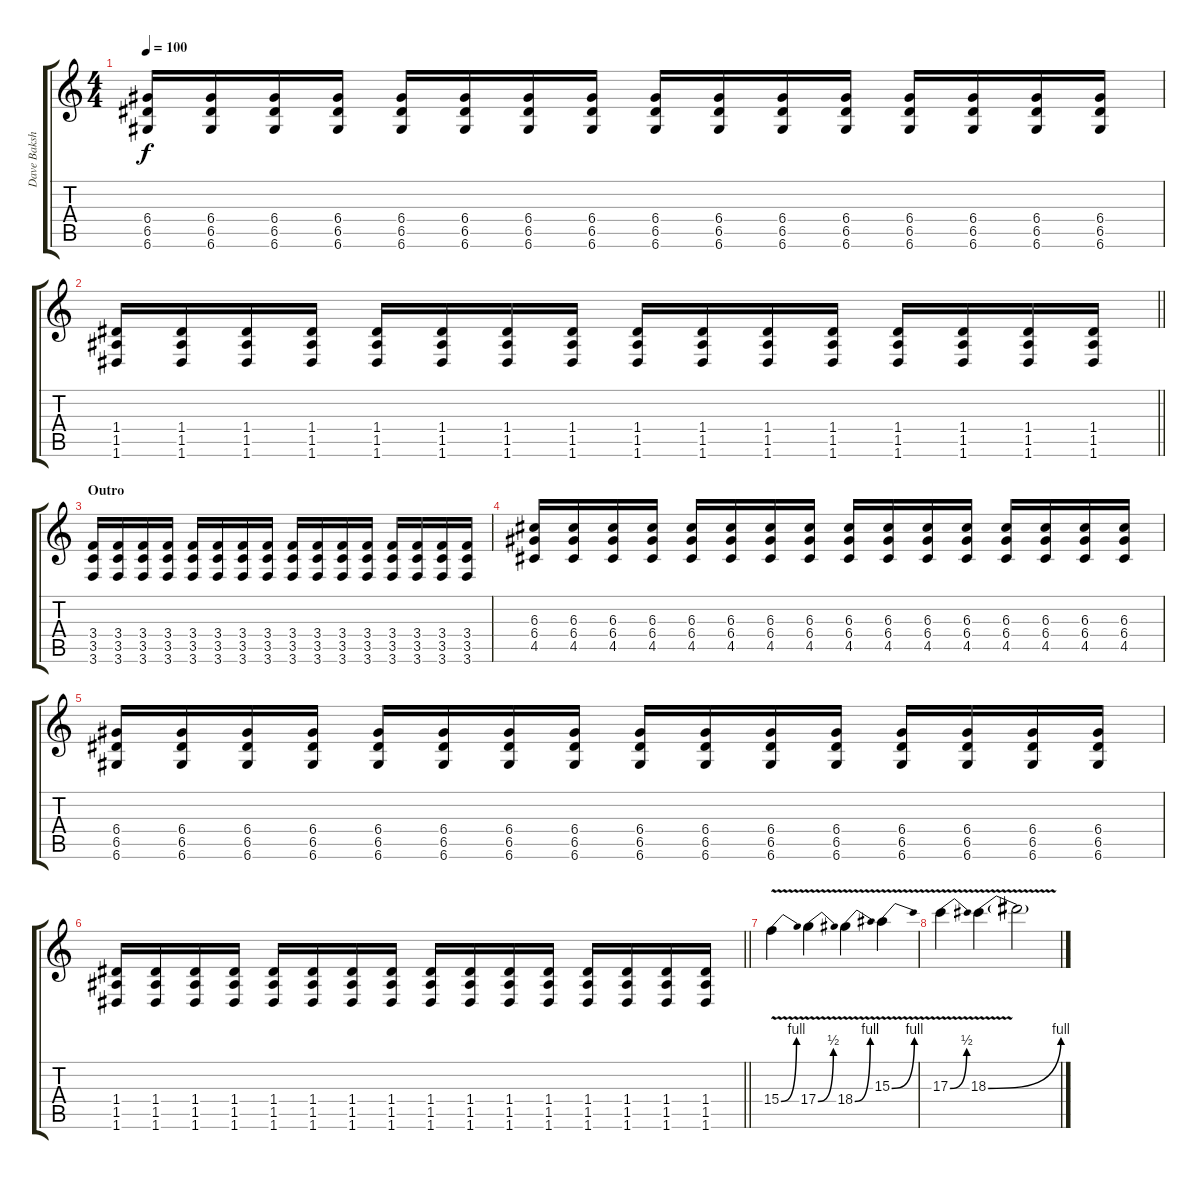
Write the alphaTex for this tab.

\track ("Dave Baksh Rhythm" "Dave Baksh") {instrument distortionguitar}
\staff {score tabs}
\tuning (E4 B3 G3 D3 A2 D2) {hide}
\ts (4 4)
\tempo 100
\clef g2
\ks c
(6.4 6.5 6.6).16{dy f} (6.4 6.5 6.6).16 (6.4 6.5 6.6).16 (6.4 6.5 6.6).16 (6.4 6.5 6.6).16 (6.4 6.5 6.6).16 (6.4 6.5 6.6).16 (6.4 6.5 6.6).16 (6.4 6.5 6.6).16 (6.4 6.5 6.6).16 (6.4 6.5 6.6).16 (6.4 6.5 6.6).16 (6.4 6.5 6.6).16 (6.4 6.5 6.6).16 (6.4 6.5 6.6).16 (6.4 6.5 6.6).16 |
\barLineRight lightlight
(1.4 1.5 1.6).16 (1.4 1.5 1.6).16 (1.4 1.5 1.6).16 (1.4 1.5 1.6).16 (1.4 1.5 1.6).16 (1.4 1.5 1.6).16 (1.4 1.5 1.6).16 (1.4 1.5 1.6).16 (1.4 1.5 1.6).16 (1.4 1.5 1.6).16 (1.4 1.5 1.6).16 (1.4 1.5 1.6).16 (1.4 1.5 1.6).16 (1.4 1.5 1.6).16 (1.4 1.5 1.6).16 (1.4 1.5 1.6).16 |
\section ("" "Outro")
(3.4 3.5 3.6).16 (3.4 3.5 3.6).16 (3.4 3.5 3.6).16 (3.4 3.5 3.6).16 (3.4 3.5 3.6).16 (3.4 3.5 3.6).16 (3.4 3.5 3.6).16 (3.4 3.5 3.6).16 (3.4 3.5 3.6).16 (3.4 3.5 3.6).16 (3.4 3.5 3.6).16 (3.4 3.5 3.6).16 (3.4 3.5 3.6).16 (3.4 3.5 3.6).16 (3.4 3.5 3.6).16 (3.4 3.5 3.6).16 |
(6.3 6.4 4.5).16 (6.3 6.4 4.5).16 (6.3 6.4 4.5).16 (6.3 6.4 4.5).16 (6.3 6.4 4.5).16 (6.3 6.4 4.5).16 (6.3 6.4 4.5).16 (6.3 6.4 4.5).16 (6.3 6.4 4.5).16 (6.3 6.4 4.5).16 (6.3 6.4 4.5).16 (6.3 6.4 4.5).16 (6.3 6.4 4.5).16 (6.3 6.4 4.5).16 (6.3 6.4 4.5).16 (6.3 6.4 4.5).16 |
(6.4 6.5 6.6).16 (6.4 6.5 6.6).16 (6.4 6.5 6.6).16 (6.4 6.5 6.6).16 (6.4 6.5 6.6).16 (6.4 6.5 6.6).16 (6.4 6.5 6.6).16 (6.4 6.5 6.6).16 (6.4 6.5 6.6).16 (6.4 6.5 6.6).16 (6.4 6.5 6.6).16 (6.4 6.5 6.6).16 (6.4 6.5 6.6).16 (6.4 6.5 6.6).16 (6.4 6.5 6.6).16 (6.4 6.5 6.6).16 |
\barLineRight lightlight
(1.4 1.5 1.6).16 (1.4 1.5 1.6).16 (1.4 1.5 1.6).16 (1.4 1.5 1.6).16 (1.4 1.5 1.6).16 (1.4 1.5 1.6).16 (1.4 1.5 1.6).16 (1.4 1.5 1.6).16 (1.4 1.5 1.6).16 (1.4 1.5 1.6).16 (1.4 1.5 1.6).16 (1.4 1.5 1.6).16 (1.4 1.5 1.6).16 (1.4 1.5 1.6).16 (1.4 1.5 1.6).16 (1.4 1.5 1.6).16 |
15.4{be (bend 0 0 60 4) v}.4 17.4{be (bend 0 0 60 2) v}.4 18.4{be (bend 0 0 60 4) v}.4 15.3{be (bend 0 0 60 4) v}.4 |
17.3{be (bend 0 0 60 2) v}.4 18.3{be (bend 0 0 60 4) v}.4 18.3{t}.2
